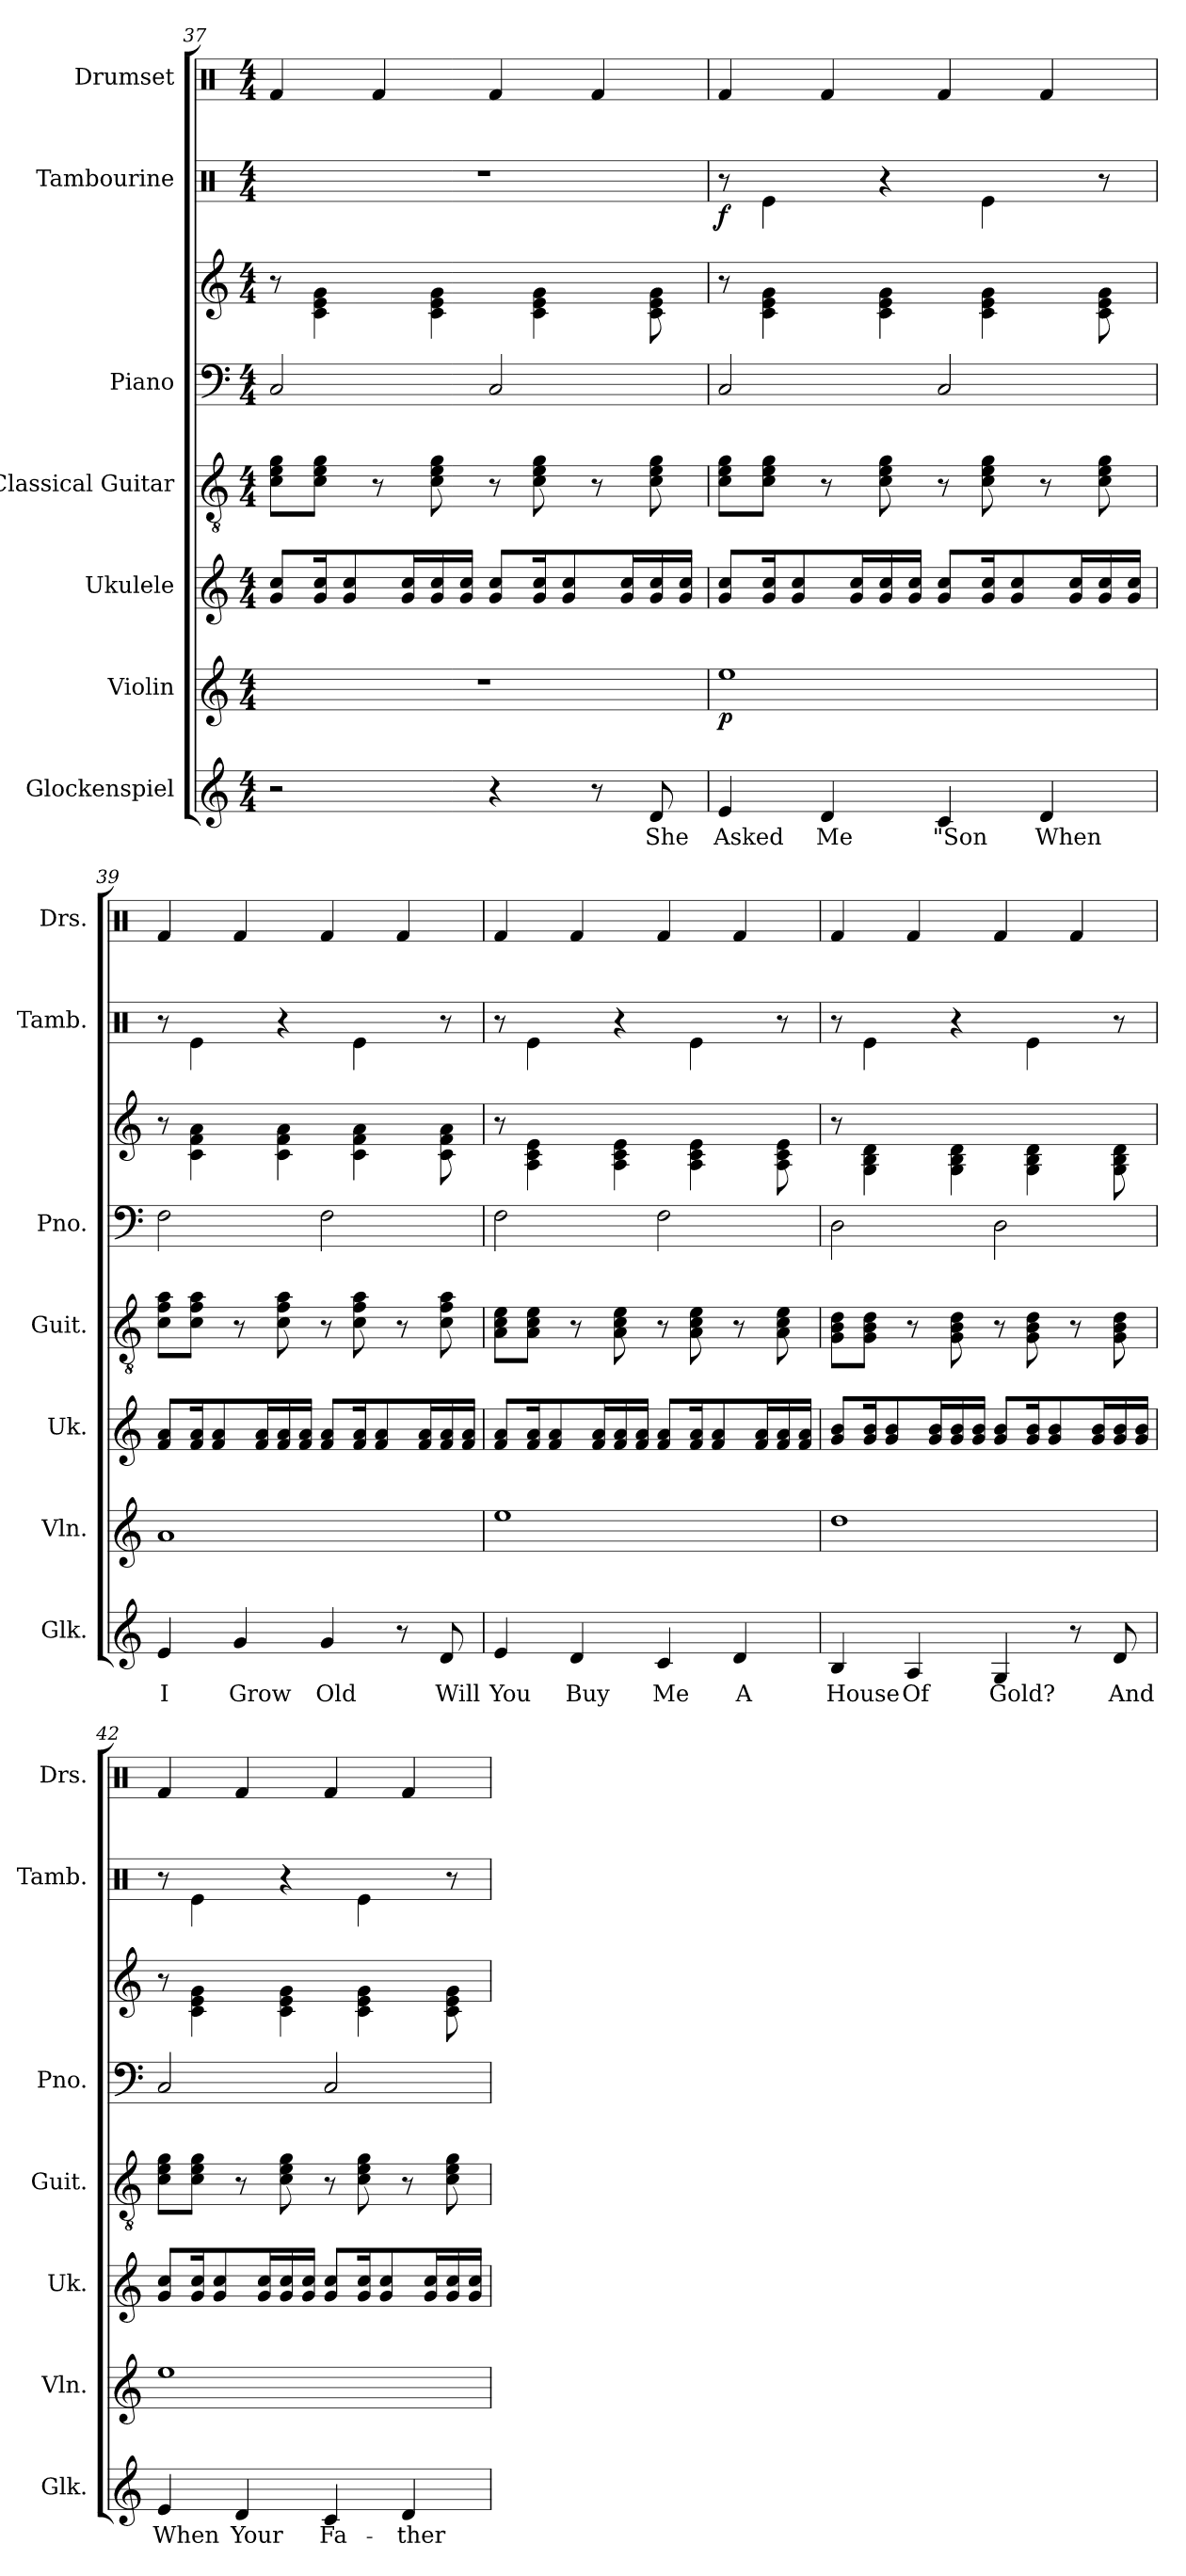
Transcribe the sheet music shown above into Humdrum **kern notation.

**kern	**text	**kern	**dynam	**kern	**kern	**kern	**kern	**kern	**dynam	**kern
*part7	*part7	*part6	*part6	*part5	*part4	*part3	*part3	*part2	*part2	*part1
*staff8	*staff8	*staff7	*staff7	*staff6	*staff5	*staff4	*staff3	*staff2	*staff2	*staff1
*I"Glockenspiel	*	*I"Violin	*	*I"Ukulele	*I"Classical Guitar	*I"Piano	*	*I"Tambourine	*	*I"Drumset
*I'Glk.	*	*I'Vln.	*	*I'Uk.	*I'Guit.	*I'Pno.	*	*I'Tamb.	*	*I'Drs.
*clefG2	*	*clefG2	*	*clefG2	*clefGv2	*clefF4	*clefG2	*clefX	*	*clefX
*ITrd-14c-24	*	*	*	*	*	*	*	*	*	*
*k[]	*	*k[]	*	*k[]	*k[]	*k[]	*k[]	*k[]	*	*k[]
*M4/4	*	*M4/4	*	*M4/4	*M4/4	*M4/4	*M4/4	*M4/4	*	*M4/4
=37	=37	=37	=37	=37	=37	=37	=37	=37	=37	=37
2r	.	1r	.	8g/ 8cc/L	8c\ 8e\ 8g\L	2C/	8r	1r	.	4Rf/
.	.	.	.	16g/ 16cc/K	8c\ 8e\ 8g\J	.	4c\ 4e\ 4g\	.	.	.
.	.	.	.	8g/ 8cc/	.	.	.	.	.	.
.	.	.	.	.	8r	.	.	.	.	4Rf/
.	.	.	.	16g/ 16cc/L	.	.	.	.	.	.
.	.	.	.	16g/ 16cc/	8c\ 8e\ 8g\	.	4c\ 4e\ 4g\	.	.	.
.	.	.	.	16g/ 16cc/JJ	.	.	.	.	.	.
4r	.	.	.	8g/ 8cc/L	8r	2C/	.	.	.	4Rf/
.	.	.	.	16g/ 16cc/K	8c\ 8e\ 8g\	.	4c\ 4e\ 4g\	.	.	.
.	.	.	.	8g/ 8cc/	.	.	.	.	.	.
8r	.	.	.	.	8r	.	.	.	.	4Rf/
.	.	.	.	16g/ 16cc/L	.	.	.	.	.	.
8ddd/	She	.	.	16g/ 16cc/	8c\ 8e\ 8g\	.	8c\ 8e\ 8g\	.	.	.
.	.	.	.	16g/ 16cc/JJ	.	.	.	.	.	.
=38	=38	=38	=38	=38	=38	=38	=38	=38	=38	=38
!	!	!	!LO:DY:b	!	!	!	!	!	!LO:DY:b	!
4eee/	Asked	1ee	p	8g/ 8cc/L	8c\ 8e\ 8g\L	2C/	8r	8r	f	4Rf/
.	.	.	.	16g/ 16cc/K	8c\ 8e\ 8g\J	.	4c\ 4e\ 4g\	4Re\	.	.
.	.	.	.	8g/ 8cc/	.	.	.	.	.	.
4ddd/	Me	.	.	.	8r	.	.	.	.	4Rf/
.	.	.	.	16g/ 16cc/L	.	.	.	.	.	.
.	.	.	.	16g/ 16cc/	8c\ 8e\ 8g\	.	4c\ 4e\ 4g\	4r	.	.
.	.	.	.	16g/ 16cc/JJ	.	.	.	.	.	.
4ccc/	"Son	.	.	8g/ 8cc/L	8r	2C/	.	.	.	4Rf/
.	.	.	.	16g/ 16cc/K	8c\ 8e\ 8g\	.	4c\ 4e\ 4g\	4Re\	.	.
.	.	.	.	8g/ 8cc/	.	.	.	.	.	.
4ddd/	When	.	.	.	8r	.	.	.	.	4Rf/
.	.	.	.	16g/ 16cc/L	.	.	.	.	.	.
.	.	.	.	16g/ 16cc/	8c\ 8e\ 8g\	.	8c\ 8e\ 8g\	8r	.	.
.	.	.	.	16g/ 16cc/JJ	.	.	.	.	.	.
!!LO:PB:g=z
=39	=39	=39	=39	=39	=39	=39	=39	=39	=39	=39
4eee/	I	1a	.	8f/ 8a/L	8c\ 8f\ 8a\L	2F\	8r	8r	.	4Rf/
.	.	.	.	16f/ 16a/K	8c\ 8f\ 8a\J	.	4c\ 4f\ 4a\	4Re\	.	.
.	.	.	.	8f/ 8a/	.	.	.	.	.	.
4ggg/	Grow	.	.	.	8r	.	.	.	.	4Rf/
.	.	.	.	16f/ 16a/L	.	.	.	.	.	.
.	.	.	.	16f/ 16a/	8c\ 8f\ 8a\	.	4c\ 4f\ 4a\	4r	.	.
.	.	.	.	16f/ 16a/JJ	.	.	.	.	.	.
4ggg/	Old	.	.	8f/ 8a/L	8r	2F\	.	.	.	4Rf/
.	.	.	.	16f/ 16a/K	8c\ 8f\ 8a\	.	4c\ 4f\ 4a\	4Re\	.	.
.	.	.	.	8f/ 8a/	.	.	.	.	.	.
8r	.	.	.	.	8r	.	.	.	.	4Rf/
.	.	.	.	16f/ 16a/L	.	.	.	.	.	.
8ddd/	Will	.	.	16f/ 16a/	8c\ 8f\ 8a\	.	8c\ 8f\ 8a\	8r	.	.
.	.	.	.	16f/ 16a/JJ	.	.	.	.	.	.
=40	=40	=40	=40	=40	=40	=40	=40	=40	=40	=40
4eee/	You	1ee	.	8f/ 8a/L	8A\ 8c\ 8e\L	2F\	8r	8r	.	4Rf/
.	.	.	.	16f/ 16a/K	8A\ 8c\ 8e\J	.	4A\ 4c\ 4e\	4Re\	.	.
.	.	.	.	8f/ 8a/	.	.	.	.	.	.
4ddd/	Buy	.	.	.	8r	.	.	.	.	4Rf/
.	.	.	.	16f/ 16a/L	.	.	.	.	.	.
.	.	.	.	16f/ 16a/	8A\ 8c\ 8e\	.	4A\ 4c\ 4e\	4r	.	.
.	.	.	.	16f/ 16a/JJ	.	.	.	.	.	.
4ccc/	Me	.	.	8f/ 8a/L	8r	2F\	.	.	.	4Rf/
.	.	.	.	16f/ 16a/K	8A\ 8c\ 8e\	.	4A\ 4c\ 4e\	4Re\	.	.
.	.	.	.	8f/ 8a/	.	.	.	.	.	.
4ddd/	A	.	.	.	8r	.	.	.	.	4Rf/
.	.	.	.	16f/ 16a/L	.	.	.	.	.	.
.	.	.	.	16f/ 16a/	8A\ 8c\ 8e\	.	8A\ 8c\ 8e\	8r	.	.
.	.	.	.	16f/ 16a/JJ	.	.	.	.	.	.
=41	=41	=41	=41	=41	=41	=41	=41	=41	=41	=41
4bb/	House	1dd	.	8g/ 8b/L	8G\ 8B\ 8d\L	2D\	8r	8r	.	4Rf/
.	.	.	.	16g/ 16b/K	8G\ 8B\ 8d\J	.	4G\ 4B\ 4d\	4Re\	.	.
.	.	.	.	8g/ 8b/	.	.	.	.	.	.
4aa/	Of	.	.	.	8r	.	.	.	.	4Rf/
.	.	.	.	16g/ 16b/L	.	.	.	.	.	.
.	.	.	.	16g/ 16b/	8G\ 8B\ 8d\	.	4G\ 4B\ 4d\	4r	.	.
.	.	.	.	16g/ 16b/JJ	.	.	.	.	.	.
4gg/	Gold?	.	.	8g/ 8b/L	8r	2D\	.	.	.	4Rf/
.	.	.	.	16g/ 16b/K	8G\ 8B\ 8d\	.	4G\ 4B\ 4d\	4Re\	.	.
.	.	.	.	8g/ 8b/	.	.	.	.	.	.
8r	.	.	.	.	8r	.	.	.	.	4Rf/
.	.	.	.	16g/ 16b/L	.	.	.	.	.	.
8ddd/	And	.	.	16g/ 16b/	8G\ 8B\ 8d\	.	8G\ 8B\ 8d\	8r	.	.
.	.	.	.	16g/ 16b/JJ	.	.	.	.	.	.
!!LO:PB:g=z
=42	=42	=42	=42	=42	=42	=42	=42	=42	=42	=42
4eee/	When	1ee	.	8g/ 8cc/L	8c\ 8e\ 8g\L	2C/	8r	8r	.	4Rf/
.	.	.	.	16g/ 16cc/K	8c\ 8e\ 8g\J	.	4c\ 4e\ 4g\	4Re\	.	.
.	.	.	.	8g/ 8cc/	.	.	.	.	.	.
4ddd/	Your	.	.	.	8r	.	.	.	.	4Rf/
.	.	.	.	16g/ 16cc/L	.	.	.	.	.	.
.	.	.	.	16g/ 16cc/	8c\ 8e\ 8g\	.	4c\ 4e\ 4g\	4r	.	.
.	.	.	.	16g/ 16cc/JJ	.	.	.	.	.	.
4ccc/	Fa-	.	.	8g/ 8cc/L	8r	2C/	.	.	.	4Rf/
.	.	.	.	16g/ 16cc/K	8c\ 8e\ 8g\	.	4c\ 4e\ 4g\	4Re\	.	.
.	.	.	.	8g/ 8cc/	.	.	.	.	.	.
4ddd/	-ther	.	.	.	8r	.	.	.	.	4Rf/
.	.	.	.	16g/ 16cc/L	.	.	.	.	.	.
.	.	.	.	16g/ 16cc/	8c\ 8e\ 8g\	.	8c\ 8e\ 8g\	8r	.	.
.	.	.	.	16g/ 16cc/JJ	.	.	.	.	.	.
=	=	=	=	=	=	=	=	=	=	=
*-	*-	*-	*-	*-	*-	*-	*-	*-	*-	*-
